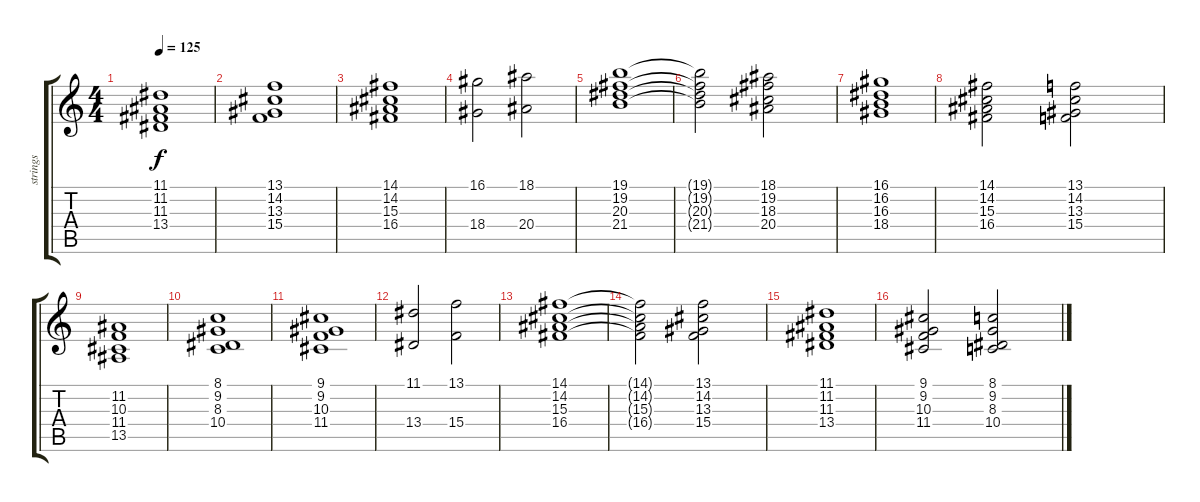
\track ("strings" "strings") {instrument tremolostrings}
\staff {score tabs}
\tuning (E4 B3 G3 D3 A2 E2) {hide}
\ts (4 4)
\tempo 125
\clef g2
\ks c
(11.1 11.2 11.3 13.4).1{dy f} |
(13.1 14.2 13.3 15.4).1 |
(14.1 14.2 15.3 16.4).1 |
(16.1 18.4).2 (18.1 20.4).2 |
(19.1 19.2 20.3 21.4).1 |
(19.1{t} 19.2{t} 20.3{t} 21.4{t}).2 (18.1 19.2 18.3 20.4).2 |
(16.1 16.2 16.3 18.4).1 |
(14.1 14.2 15.3 16.4).2 (13.1 14.2 13.3 15.4).2 |
(11.2 10.3 11.4 13.5).1 |
(8.1 9.2 8.3 10.4).1 |
(9.1 9.2 10.3 11.4).1 |
(11.1 13.4).2 (13.1 15.4).2 |
(14.1 14.2 15.3 16.4).1 |
(14.1{t} 14.2{t} 15.3{t} 16.4{t}).2 (13.1 14.2 13.3 15.4).2 |
(11.1 11.2 11.3 13.4).1 |
(9.1 9.2 10.3 11.4).2 (8.1 9.2 8.3 10.4).2
